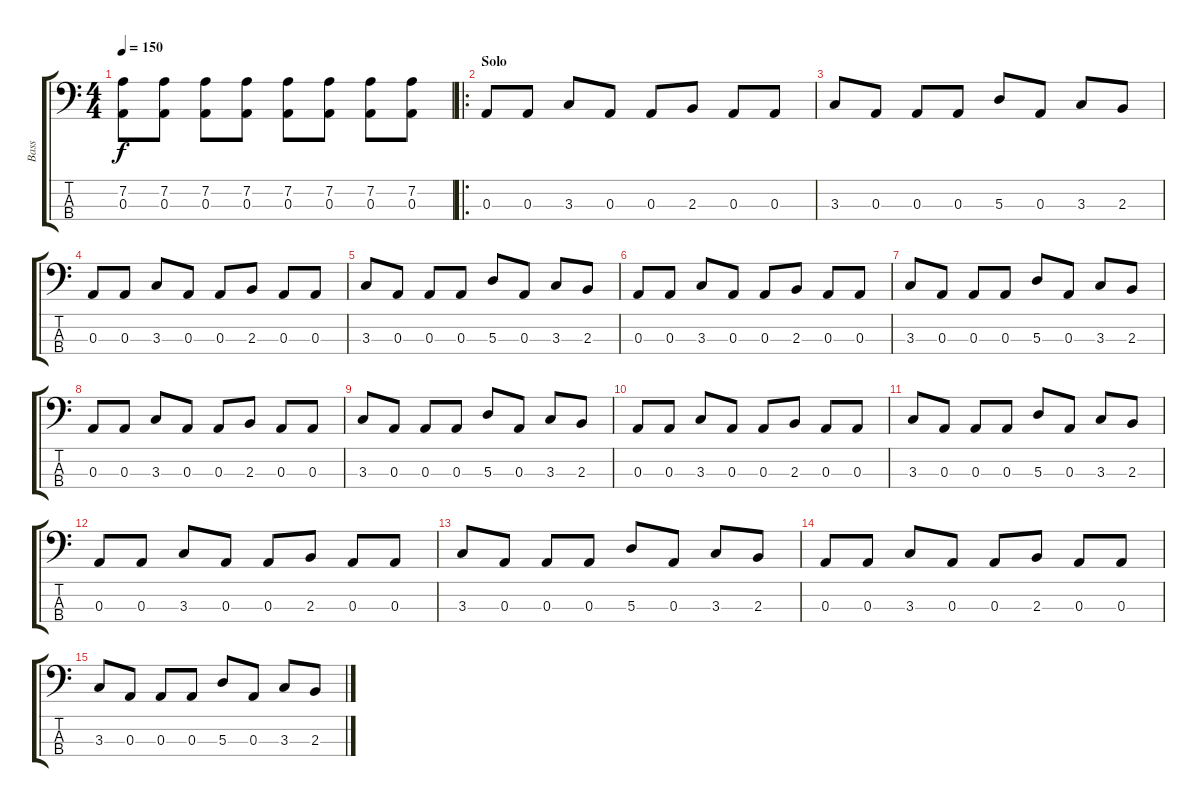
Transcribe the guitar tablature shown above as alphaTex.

\track ("Bass" "Bass") {instrument electricbassfinger}
\staff {score tabs}
\tuning (G2 D2 A1 E1) {hide}
\ts (4 4)
\tempo 150
\clef f4
\ks c
(7.2 0.3).8{dy f} (7.2 0.3).8 (7.2 0.3).8 (7.2 0.3).8 (7.2 0.3).8 (7.2 0.3).8 (7.2 0.3).8 (7.2 0.3).8 |
\ro
\section ("" "Solo")
0.3.8 0.3.8 3.3.8 0.3.8 0.3.8 2.3.8 0.3.8 0.3.8 |
3.3.8 0.3.8 0.3.8 0.3.8 5.3.8 0.3.8 3.3.8 2.3.8 |
0.3.8 0.3.8 3.3.8 0.3.8 0.3.8 2.3.8 0.3.8 0.3.8 |
3.3.8 0.3.8 0.3.8 0.3.8 5.3.8 0.3.8 3.3.8 2.3.8 |
0.3.8 0.3.8 3.3.8 0.3.8 0.3.8 2.3.8 0.3.8 0.3.8 |
3.3.8 0.3.8 0.3.8 0.3.8 5.3.8 0.3.8 3.3.8 2.3.8 |
0.3.8 0.3.8 3.3.8 0.3.8 0.3.8 2.3.8 0.3.8 0.3.8 |
3.3.8 0.3.8 0.3.8 0.3.8 5.3.8 0.3.8 3.3.8 2.3.8 |
0.3.8 0.3.8 3.3.8 0.3.8 0.3.8 2.3.8 0.3.8 0.3.8 |
3.3.8 0.3.8 0.3.8 0.3.8 5.3.8 0.3.8 3.3.8 2.3.8 |
0.3.8 0.3.8 3.3.8 0.3.8 0.3.8 2.3.8 0.3.8 0.3.8 |
3.3.8 0.3.8 0.3.8 0.3.8 5.3.8 0.3.8 3.3.8 2.3.8 |
0.3.8 0.3.8 3.3.8 0.3.8 0.3.8 2.3.8 0.3.8 0.3.8 |
3.3.8 0.3.8 0.3.8 0.3.8 5.3.8 0.3.8 3.3.8 2.3.8
